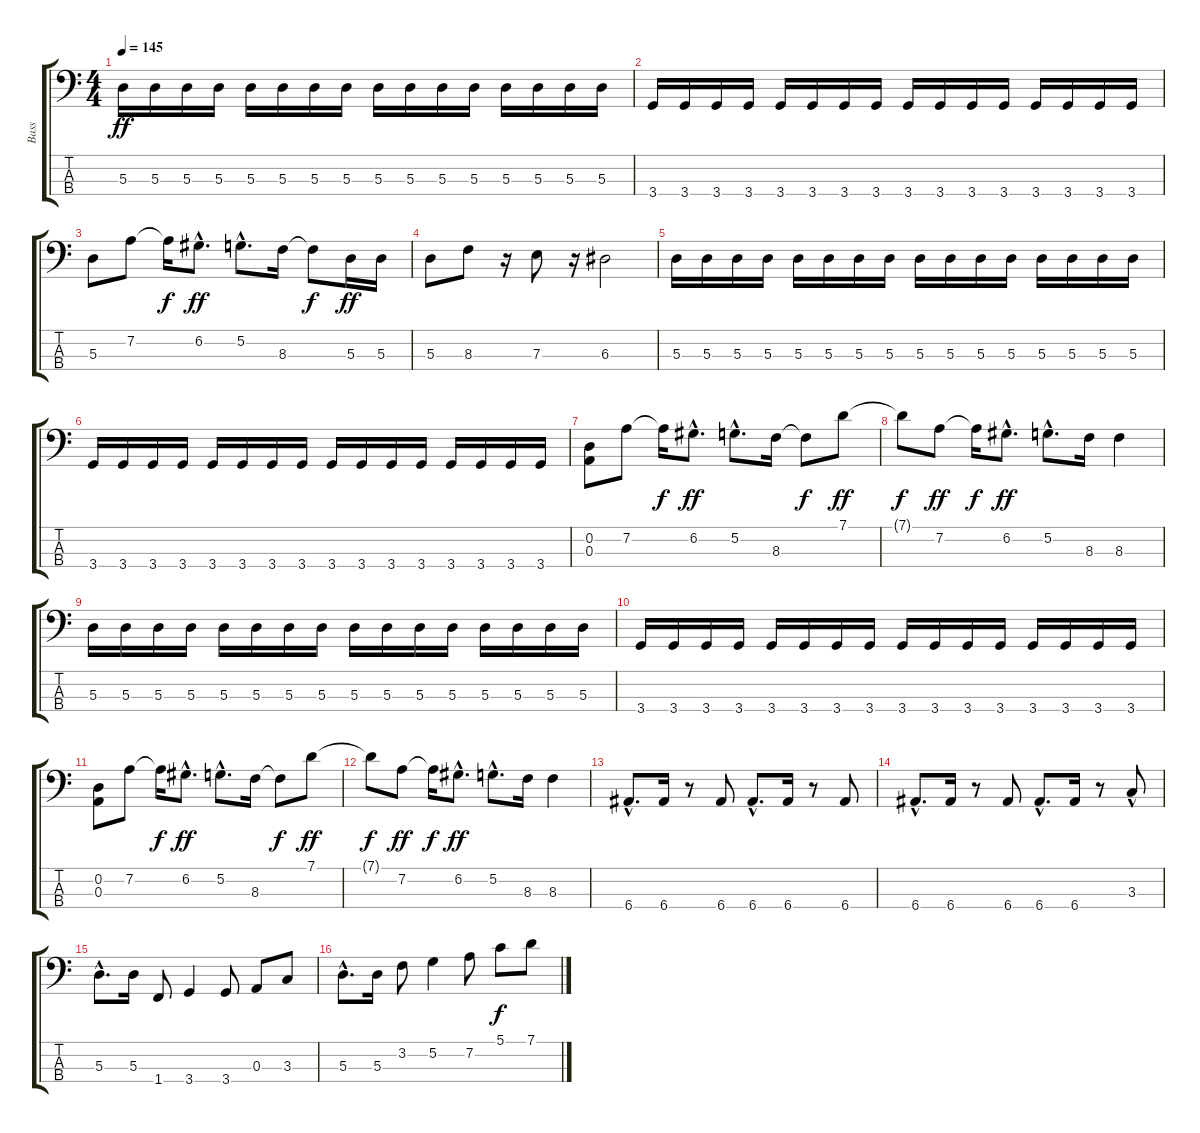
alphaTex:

\track ("Bass" "Bass") {instrument electricbasspick}
\staff {score tabs}
\tuning (G2 D2 A1 E1) {hide}
\ts (4 4)
\tempo 145
\clef f4
\ks c
5.3.16{dy ff} 5.3.16 5.3.16 5.3.16 5.3.16 5.3.16 5.3.16 5.3.16 5.3.16 5.3.16 5.3.16 5.3.16 5.3.16 5.3.16 5.3.16 5.3.16 |
3.4.16 3.4.16 3.4.16 3.4.16 3.4.16 3.4.16 3.4.16 3.4.16 3.4.16 3.4.16 3.4.16 3.4.16 3.4.16 3.4.16 3.4.16 3.4.16 |
5.3.8 7.2.8 7.2{t}.16{dy f} 6.2{hac}.8{d dy ff} 5.2{hac}.8{d} 8.3.16 8.3{t}.8{dy f} 5.3.16{dy ff} 5.3.16 |
5.3.8 8.3.8 r.16 7.3.8 r.16 6.3.2 |
5.3.16 5.3.16 5.3.16 5.3.16 5.3.16 5.3.16 5.3.16 5.3.16 5.3.16 5.3.16 5.3.16 5.3.16 5.3.16 5.3.16 5.3.16 5.3.16 |
3.4.16 3.4.16 3.4.16 3.4.16 3.4.16 3.4.16 3.4.16 3.4.16 3.4.16 3.4.16 3.4.16 3.4.16 3.4.16 3.4.16 3.4.16 3.4.16 |
(0.2 0.3).8 7.2.8 7.2{t}.16{dy f} 6.2{hac}.8{d dy ff} 5.2{hac}.8{d} 8.3.16 8.3{t}.8{dy f} 7.1.8{dy ff} |
7.1{t}.8{dy f} 7.2.8{dy ff} 7.2{t}.16{dy f} 6.2{hac}.8{d dy ff} 5.2{hac}.8{d} 8.3.16 8.3.4 |
5.3.16 5.3.16 5.3.16 5.3.16 5.3.16 5.3.16 5.3.16 5.3.16 5.3.16 5.3.16 5.3.16 5.3.16 5.3.16 5.3.16 5.3.16 5.3.16 |
3.4.16 3.4.16 3.4.16 3.4.16 3.4.16 3.4.16 3.4.16 3.4.16 3.4.16 3.4.16 3.4.16 3.4.16 3.4.16 3.4.16 3.4.16 3.4.16 |
(0.2 0.3).8 7.2.8 7.2{t}.16{dy f} 6.2{hac}.8{d dy ff} 5.2{hac}.8{d} 8.3.16 8.3{t}.8{dy f} 7.1.8{dy ff} |
7.1{t}.8{dy f} 7.2.8{dy ff} 7.2{t}.16{dy f} 6.2{hac}.8{d dy ff} 5.2{hac}.8{d} 8.3.16 8.3.4 |
6.4{hac}.8{d} 6.4.16 r.8 6.4.8 6.4{hac}.8{d} 6.4.16 r.8 6.4.8 |
6.4{hac}.8{d} 6.4.16 r.8 6.4.8 6.4{hac}.8{d} 6.4.16 r.8 3.3{hac}.8 |
5.3{hac}.8{d} 5.3.16 1.4.8 3.4.4 3.4.8 0.3.8 3.3.8 |
5.3{hac}.8{d} 5.3.16 3.2.8 5.2.4 7.2.8 5.1.8{dy f} 7.1.8
